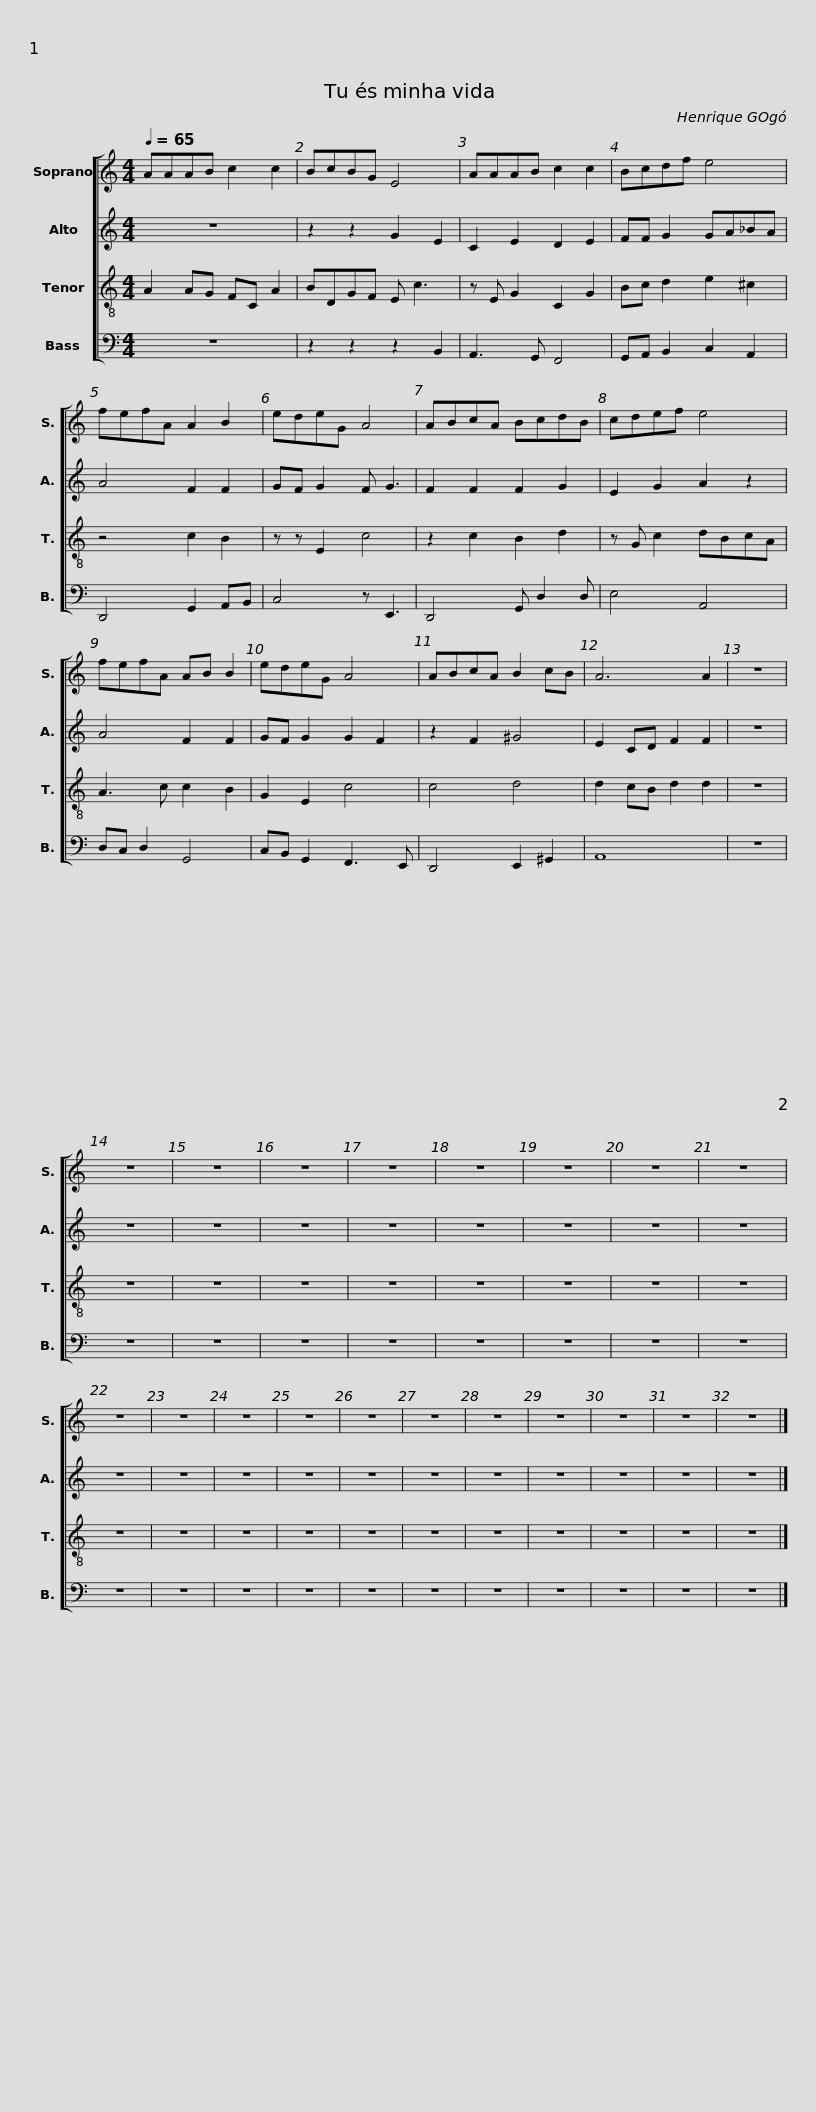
X:1
%%score [ 1 2 3 4 ]
L:1/8
Q:1/4=65
M:4/4
I:linebreak $
K:C
V:1 treble
V:2 treble
V:3 treble-8
V:4 bass
V:1
 AAAB c2 c2 | BcBG E4 | AAAB c2 c2 | Bcdf e4 |$ fefA A2 B2 | %5
 edeG A4 | ABcA BcdB | cdef e4 |$ fefA AB B2 | edeG A4 | %10
 ABcA B2 cB | A6 A2 |$ z8 | z8 | z8 | %15
 z8 | z8 | z8 | z8 | z8 | %20
 z8 | z8 | z8 | z8 | z8 | %25
 z8 | z8 | z8 | z8 | z8 |$ %30
 z8 | z8 |] %32
V:2
 z8 | z2 z2 G2 E2 | C2 E2 D2 E2 | FF G2 GA_BA |$ A4 F2 F2 | %5
 GF G2 F G3 | F2 F2 F2 G2 | E2 G2 A2 z2 |$ A4 F2 F2 | GF G2 G2 F2 | %10
 z2 F2 ^G4 | E2 CD F2 F2 |$ z8 | z8 | z8 | %15
 z8 | z8 | z8 | z8 | z8 | %20
 z8 | z8 | z8 | z8 | z8 | %25
 z8 | z8 | z8 | z8 | z8 |$ %30
 z8 | z8 |] %32
V:3
 A2 AG FC A2 | BDGF E c3 | z E G2 C2 G2 | Bc d2 e2 ^c2 |$ z4 c2 B2 | %5
 z z E2 c4 | z2 c2 B2 d2 | z G c2 dBcA |$ A3 c c2 B2 | G2 E2 c4 | %10
 c4 d4 | d2 cB d2 d2 |$ z8 | z8 | z8 | %15
 z8 | z8 | z8 | z8 | z8 | %20
 z8 | z8 | z8 | z8 | z8 | %25
 z8 | z8 | z8 | z8 | z8 |$ %30
 z8 | z8 |] %32
V:4
 z8 | z2 z2 z2 B,,2 | A,,3 G,, F,,4 | G,,A,, B,,2 C,2 A,,2 |$ D,,4 G,,2 A,,B,, | %5
 C,4 z E,,3 | D,,4 G,, D,2 D, | E,4 A,,4 |$ D,C, D,2 G,,4 | C,B,, G,,2 F,,3 E,, | %10
 D,,4 E,,2 ^G,,2 | A,,8 |$ z8 | z8 | z8 | %15
 z8 | z8 | z8 | z8 | z8 | %20
 z8 | z8 | z8 | z8 | z8 | %25
 z8 | z8 | z8 | z8 | z8 |$ %30
 z8 | z8 |] %32
